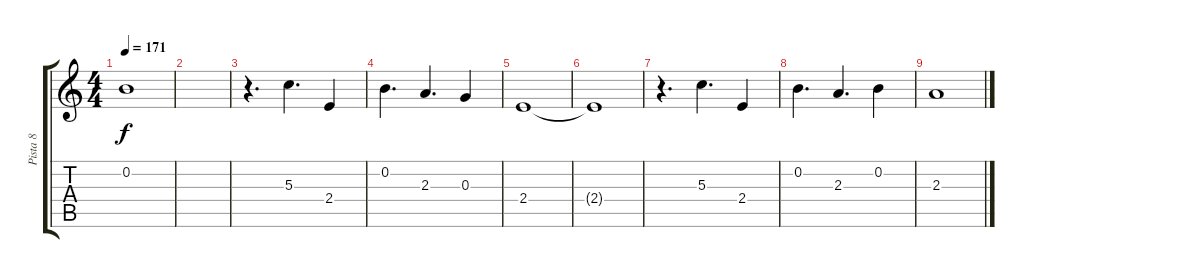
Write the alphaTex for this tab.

\track ("Pista 8" "Pista 8") {instrument electricguitarclean}
\staff {score tabs}
\tuning (E4 B3 G3 D3 A2 E2) {hide}
\ts (4 4)
\tempo 171
\clef g2
\ks c
0.2{t}.1{dy f} |
|
r.4{d} 5.3.4{d} 2.4.4 |
0.2.4{d} 2.3.4{d} 0.3.4 |
2.4.1 |
2.4{t}.1 |
r.4{d} 5.3.4{d} 2.4.4 |
0.2.4{d} 2.3.4{d} 0.2.4 |
2.3.1
